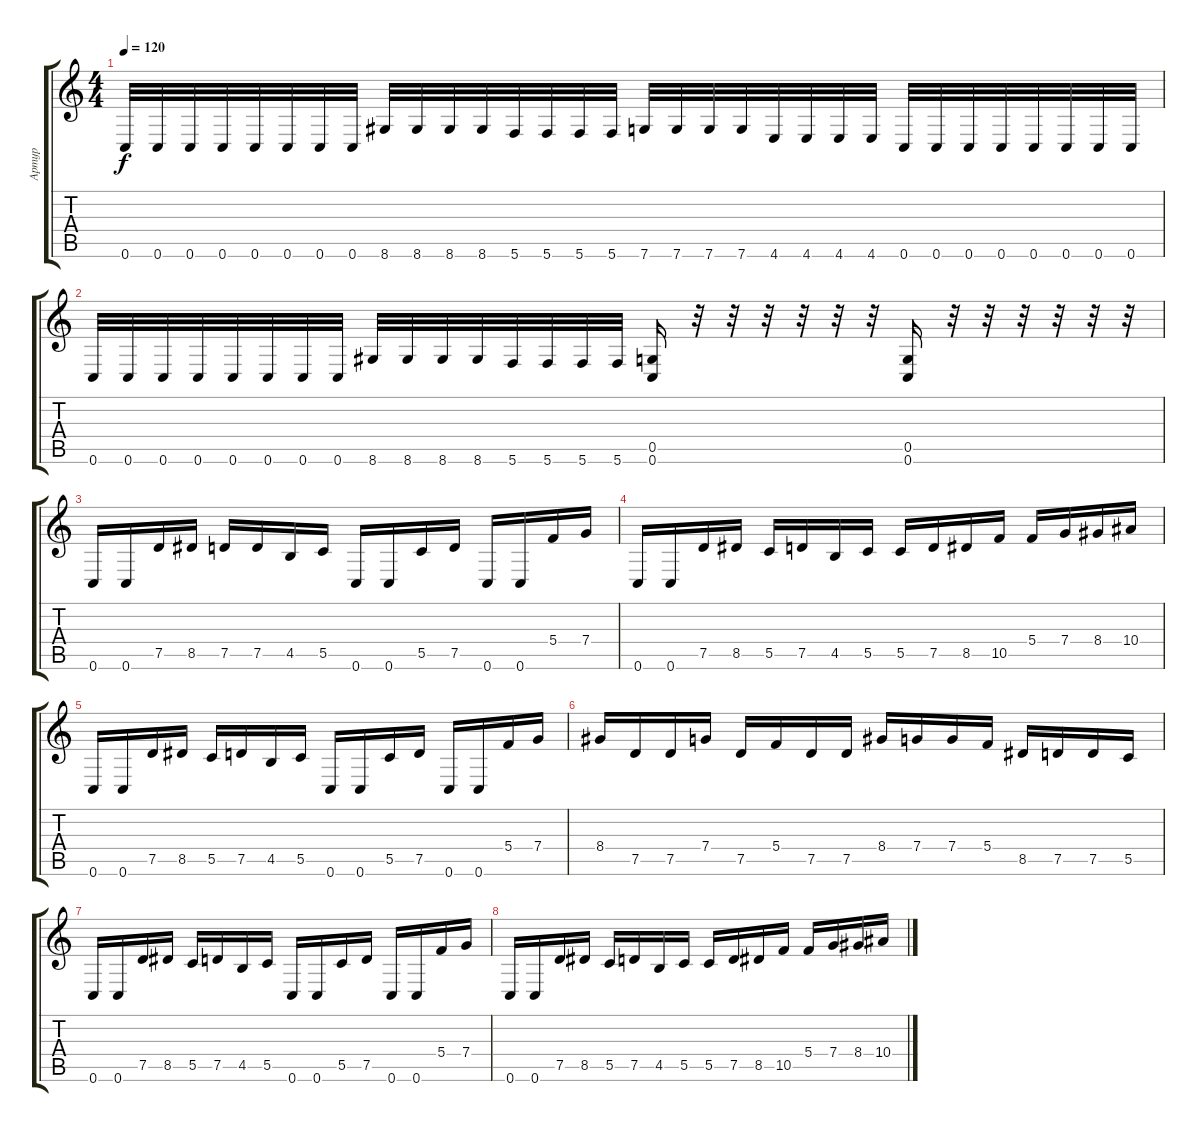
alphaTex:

\track ("Артур" "Артур") {instrument overdrivenguitar}
\staff {score tabs}
\tuning (D4 A3 F3 C3 G2 C2) {hide}
\ts (4 4)
\tempo 120
\clef g2
\ks c
0.6.32{dy f} 0.6.32 0.6.32 0.6.32 0.6.32 0.6.32 0.6.32 0.6.32 8.6.32 8.6.32 8.6.32 8.6.32 5.6.32 5.6.32 5.6.32 5.6.32 7.6.32 7.6.32 7.6.32 7.6.32 4.6.32 4.6.32 4.6.32 4.6.32 0.6.32 0.6.32 0.6.32 0.6.32 0.6.32 0.6.32 0.6.32 0.6.32 |
0.6.32 0.6.32 0.6.32 0.6.32 0.6.32 0.6.32 0.6.32 0.6.32 8.6.32 8.6.32 8.6.32 8.6.32 5.6.32 5.6.32 5.6.32 5.6.32 (0.5 0.6).16 r.32 r.32 r.32 r.32 r.32 r.32 (0.5 0.6).16 r.32 r.32 r.32 r.32 r.32 r.32 |
0.6.16 0.6.16 7.5.16 8.5.16 7.5.16 7.5.16 4.5.16 5.5.16 0.6.16 0.6.16 5.5.16 7.5.16 0.6.16 0.6.16 5.4.16 7.4.16 |
0.6.16 0.6.16 7.5.16 8.5.16 5.5.16 7.5.16 4.5.16 5.5.16 5.5.16 7.5.16 8.5.16 10.5.16 5.4.16 7.4.16 8.4.16 10.4.16 |
0.6.16 0.6.16 7.5.16 8.5.16 5.5.16 7.5.16 4.5.16 5.5.16 0.6.16 0.6.16 5.5.16 7.5.16 0.6.16 0.6.16 5.4.16 7.4.16 |
8.4.16 7.5.16 7.5.16 7.4.16 7.5.16 5.4.16 7.5.16 7.5.16 8.4.16 7.4.16 7.4.16 5.4.16 8.5.16 7.5.16 7.5.16 5.5.16 |
0.6.16 0.6.16 7.5.16 8.5.16 5.5.16 7.5.16 4.5.16 5.5.16 0.6.16 0.6.16 5.5.16 7.5.16 0.6.16 0.6.16 5.4.16 7.4.16 |
0.6.16 0.6.16 7.5.16 8.5.16 5.5.16 7.5.16 4.5.16 5.5.16 5.5.16 7.5.16 8.5.16 10.5.16 5.4.16 7.4.16 8.4.16 10.4.16
